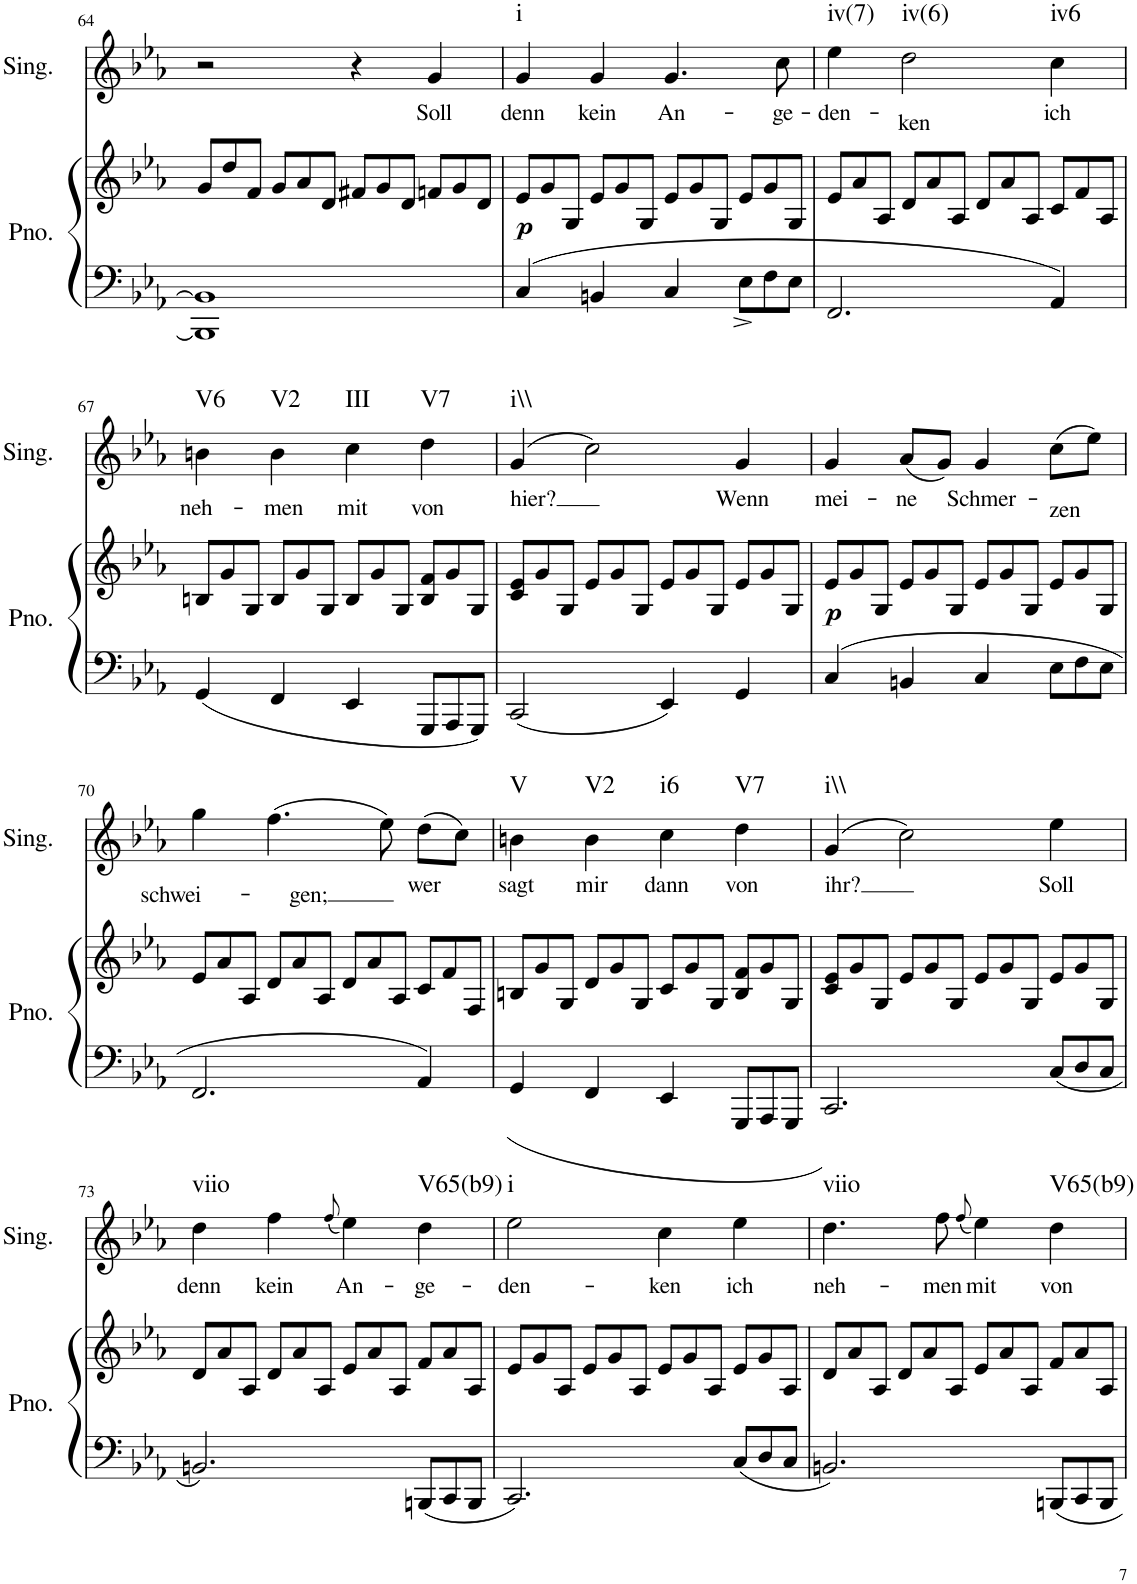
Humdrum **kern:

**kern	**kern	**dynam	**kern	**text	**harte
*part2	*part2	*part2	*part1	*part1	*part1
*staff3	*staff2	*staff2/3	*staff1	*staff1	*
*I"Pianoforte	*	*	*I"Singstimme	*	*
*I'Pno.	*	*	*I'Sing.	*	*
!!LO:PB:g=z
*clefF4	*clefG2	*	*clefG2	*	*
*k[b-e-a-]	*k[b-e-a-]	*	*k[b-e-a-]	*	*
*M4/4	*M4/4	*	*M4/4	*	*
*met(c)	*met(c)	*	*met(c)	*	*
*	*Xtuplet	*	*	*	*
=64	=64	=64	=64	=64	=64
1BBB] 1BB]	12g/L	.	2r	.	.
.	12dd/	.	.	.	.
.	12f/J	.	.	.	.
.	12g/L	.	.	.	.
.	12a-/	.	.	.	.
.	12d/J	.	.	.	.
.	12f#X/L	.	4r	.	.
.	12g/	.	.	.	.
.	12d/J	.	.	.	.
!	!	!	!	!LO:LY:b	!
.	12fn/L	.	4g/	Soll	.
.	12g/	.	.	.	.
.	12d/J	.	.	.	.
=65	=65	=65	=65	=65	=65
!	!	!LO:DY:b	!	!LO:LY:b	!LO:H:kt=i
4C/	12e-/L	p	4g/	denn	N
.	12g/	.	.	.	.
.	12G/J	.	.	.	.
!	!	!	!	!LO:LY:b	!
4BBn/	12e-/L	.	4g/	kein	.
.	12g/	.	.	.	.
.	12G/J	.	.	.	.
!	!	!	!	!LO:LY:b	!
4C/	12e-/L	.	4.g/	An-	.
.	12g/	.	.	.	.
.	12G/J	.	.	.	.
*Xtuplet	*	*	*	*	*
12E-^<\L	12e-/L	.	.	.	.
12F\	12g/	.	.	.	.
!	!	!	!	!LO:LY:b	!
.	.	.	8cc\	-ge-	.
12E-\J	12G/J	.	.	.	.
=66	=66	=66	=66	=66	=66
!	!	!	!	!LO:LY:b	!LO:H:kt=iv(7)
2.FF/	12e-/L	.	4ee-\	-den-	N
.	12a-/	.	.	.	.
.	12A-/J	.	.	.	.
!	!	!	!	!LO:LY:b	!LO:H:kt=iv(6)
.	12d/L	.	2dd\	-ken	N
.	12a-/	.	.	.	.
.	12A-/J	.	.	.	.
.	12d/L	.	.	.	.
.	12a-/	.	.	.	.
.	12A-/J	.	.	.	.
!	!	!	!	!LO:LY:b	!LO:H:kt=iv6
4AA-/	12c/L	.	4cc\	ich	N
.	12f/	.	.	.	.
.	12A-/J	.	.	.	.
!!LO:LB:g=z
=67	=67	=67	=67	=67	=67
!	!	!	!	!LO:LY:b	!LO:H:kt=V6
4GG/	12Bn/L	.	4bn\	neh-	N
.	12g/	.	.	.	.
.	12G/J	.	.	.	.
!	!	!	!	!LO:LY:b	!LO:H:kt=V2
4FF/	12B/L	.	4b\	-men	N
.	12g/	.	.	.	.
.	12G/J	.	.	.	.
!	!	!	!	!LO:LY:b	!LO:H:kt=III
4EE-/	12B/L	.	4cc\	mit	N
.	12g/	.	.	.	.
.	12G/J	.	.	.	.
!	!	!	!	!LO:LY:b	!LO:H:kt=V7
12GGG/L	12B/ 12f/L	.	4dd\	von	N
12AAA-/	12g/	.	.	.	.
12GGG/J	12G/J	.	.	.	.
=68	=68	=68	=68	=68	=68
!	!	!	!	!LO:LY:b	!LO:H:kt=i\\
2CC/	12c/ 12e-/L	.	(4g/	hier?	N
.	12g/	.	.	.	.
.	12G/J	.	.	.	.
.	12e-/L	.	2cc\)	.	.
.	12g/	.	.	.	.
.	12G/J	.	.	.	.
4EE-/	12e-/L	.	.	.	.
.	12g/	.	.	.	.
.	12G/J	.	.	.	.
!	!	!	!	!LO:LY:b	!
4GG/	12e-/L	.	4g/	Wenn	.
.	12g/	.	.	.	.
.	12G/J	.	.	.	.
=69	=69	=69	=69	=69	=69
!	!	!LO:DY:b	!	!LO:LY:b	!
4C/	12e-/L	p	4g/	mei-	.
.	12g/	.	.	.	.
.	12G/J	.	.	.	.
!	!	!	!	!LO:LY:b	!
4BBn/	12e-/L	.	(8a-/L	-ne	.
.	12g/	.	.	.	.
.	.	.	8g/J)	.	.
.	12G/J	.	.	.	.
!	!	!	!	!LO:LY:b	!
4C/	12e-/L	.	4g/	Schmer	.
.	12g/	.	.	.	.
.	12G/J	.	.	.	.
!	!	!	!	!LO:LY:b	!
12E-\L	12e-/L	.	(8cc\L	-zen	.
12F\	12g/	.	.	.	.
.	.	.	8ee-\J)	.	.
12E-\J	12G/J	.	.	.	.
!!LO:LB:g=z
=70	=70	=70	=70	=70	=70
!	!	!	!	!LO:LY:b	!
2.FF/	12e-/L	.	4gg\	schwei-	.
.	12a-/	.	.	.	.
.	12A-/J	.	.	.	.
!	!	!	!	!LO:LY:b	!
.	12d/L	.	(4.ff\	-gen;	.
.	12a-/	.	.	.	.
.	12A-/J	.	.	.	.
.	12d/L	.	.	.	.
.	12a-/	.	.	.	.
.	.	.	8ee-\)	.	.
.	12A-/J	.	.	.	.
!	!	!	!	!LO:LY:b	!
4AA-/	12c/L	.	(8dd\L	wer	.
.	12f/	.	.	.	.
.	.	.	8cc\J)	.	.
.	12F/J	.	.	.	.
=71	=71	=71	=71	=71	=71
!	!	!	!	!LO:LY:b	!LO:H:kt=V
4GG/	12Bn/L	.	4bn\	sagt	N
.	12g/	.	.	.	.
.	12G/J	.	.	.	.
!	!	!	!	!LO:LY:b	!LO:H:kt=V2
4FF/	12d/L	.	4b\	mir	N
.	12g/	.	.	.	.
.	12G/J	.	.	.	.
!	!	!	!	!LO:LY:b	!LO:H:kt=i6
4EE-/	12c/L	.	4cc\	dann	N
.	12g/	.	.	.	.
.	12G/J	.	.	.	.
!	!	!	!	!LO:LY:b	!LO:H:kt=V7
12GGG/L	12B/ 12f/L	.	4dd\	von	N
12AAA-/	12g/	.	.	.	.
12GGG/J	12G/J	.	.	.	.
=72	=72	=72	=72	=72	=72
!	!	!	!	!LO:LY:b	!LO:H:kt=i\\
2.CC/	12c/ 12e-/L	.	(4g/	ihr?	N
.	12g/	.	.	.	.
.	12G/J	.	.	.	.
.	12e-/L	.	2cc\)	.	.
.	12g/	.	.	.	.
.	12G/J	.	.	.	.
.	12e-/L	.	.	.	.
.	12g/	.	.	.	.
.	12G/J	.	.	.	.
!	!	!	!	!LO:LY:b	!
12C/L	12e-/L	.	4ee-\	Soll	.
12D/	12g/	.	.	.	.
12C/J	12G/J	.	.	.	.
!!LO:LB:g=z
=73	=73	=73	=73	=73	=73
!	!	!	!	!LO:LY:b	!LO:H:kt=viio
2.BBn/	12d/L	.	4dd\	denn	N
.	12a-/	.	.	.	.
.	12A-/J	.	.	.	.
!	!	!	!	!LO:LY:b	!
.	12d/L	.	4ff\	kein	.
.	12a-/	.	.	.	.
.	12A-/J	.	.	.	.
.	.	.	(8qff/	.	.
!	!	!	!	!LO:LY:b	!
.	12e-/L	.	4ee-\)	An-	.
.	12a-/	.	.	.	.
.	12A-/J	.	.	.	.
!	!	!	!	!LO:LY:b	!LO:H:kt=V65(b9)
12BBBn/L	12f/L	.	4dd\	-ge-	N
12CC/	12a-/	.	.	.	.
12BBB/J	12A-/J	.	.	.	.
=74	=74	=74	=74	=74	=74
!	!	!	!	!LO:LY:b	!LO:H:kt=i
2.CC/	12e-/L	.	2ee-\	-den-	N
.	12g/	.	.	.	.
.	12A-/J	.	.	.	.
.	12e-/L	.	.	.	.
.	12g/	.	.	.	.
.	12A-/J	.	.	.	.
!	!	!	!	!LO:LY:b	!
.	12e-/L	.	4cc\	-ken	.
.	12g/	.	.	.	.
.	12A-/J	.	.	.	.
!	!	!	!	!LO:LY:b	!
12C/L	12e-/L	.	4ee-\	ich	.
12D/	12g/	.	.	.	.
12C/J	12A-/J	.	.	.	.
=75	=75	=75	=75	=75	=75
!	!	!	!	!LO:LY:b	!LO:H:kt=viio
2.BBn/	12d/L	.	4.dd\	neh-	N
.	12a-/	.	.	.	.
.	12A-/J	.	.	.	.
.	12d/L	.	.	.	.
.	12a-/	.	.	.	.
!	!	!	!	!LO:LY:b	!
.	.	.	8ff\	-men	.
.	12A-/J	.	.	.	.
.	.	.	(8qff/	.	.
!	!	!	!	!LO:LY:b	!
.	12e-/L	.	4ee-\)	mit	.
.	12a-/	.	.	.	.
.	12A-/J	.	.	.	.
!	!	!	!	!LO:LY:b	!LO:H:kt=V65(b9)
12BBBn/L	12f/L	.	4dd\	von	N
12CC/	12a-/	.	.	.	.
12BBB/J	12A-/J	.	.	.	.
=	=	=	=	=	=
*-	*-	*-	*-	*-	*-
